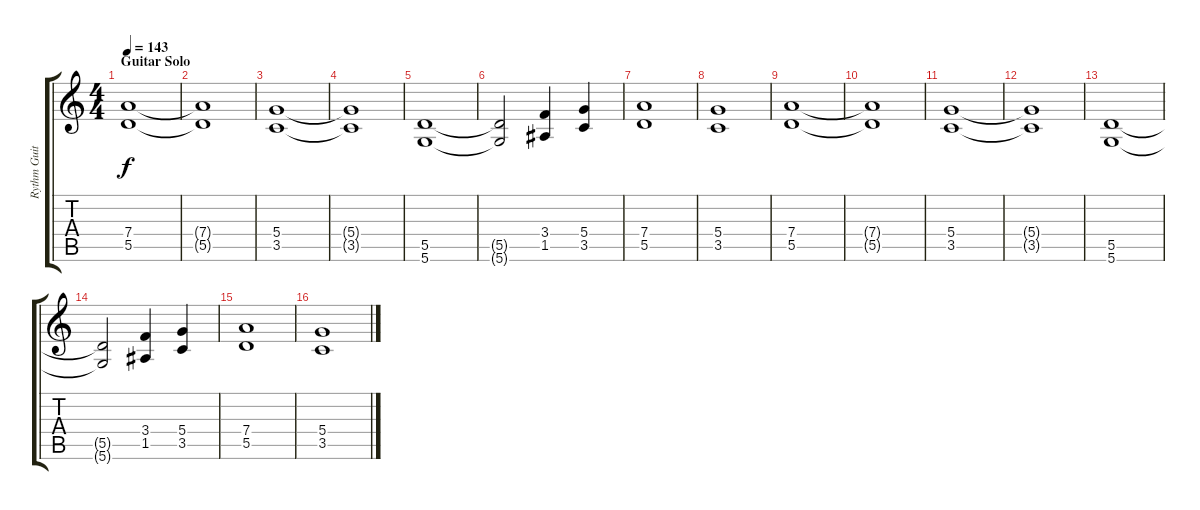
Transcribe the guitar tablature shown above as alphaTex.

\track ("Rythm Guitar" "Rythm Guit") {instrument overdrivenguitar}
\staff {score tabs}
\tuning (E4 B3 G3 D3 A2 D2) {hide}
\ts (4 4)
\section ("" "Guitar Solo")
\tempo 143
\clef g2
\ks c
(7.4 5.5).1{dy f} |
(7.4{t} 5.5{t}).1 |
(5.4 3.5).1 |
(5.4{t} 3.5{t}).1 |
(5.5 5.6).1 |
(5.5{t} 5.6{t}).2 (3.4 1.5).4 (5.4 3.5).4 |
(7.4 5.5).1 |
(5.4 3.5).1 |
(7.4 5.5).1 |
(7.4{t} 5.5{t}).1 |
(5.4 3.5).1 |
(5.4{t} 3.5{t}).1 |
(5.5 5.6).1 |
(5.5{t} 5.6{t}).2 (3.4 1.5).4 (5.4 3.5).4 |
(7.4 5.5).1 |
(5.4 3.5).1
